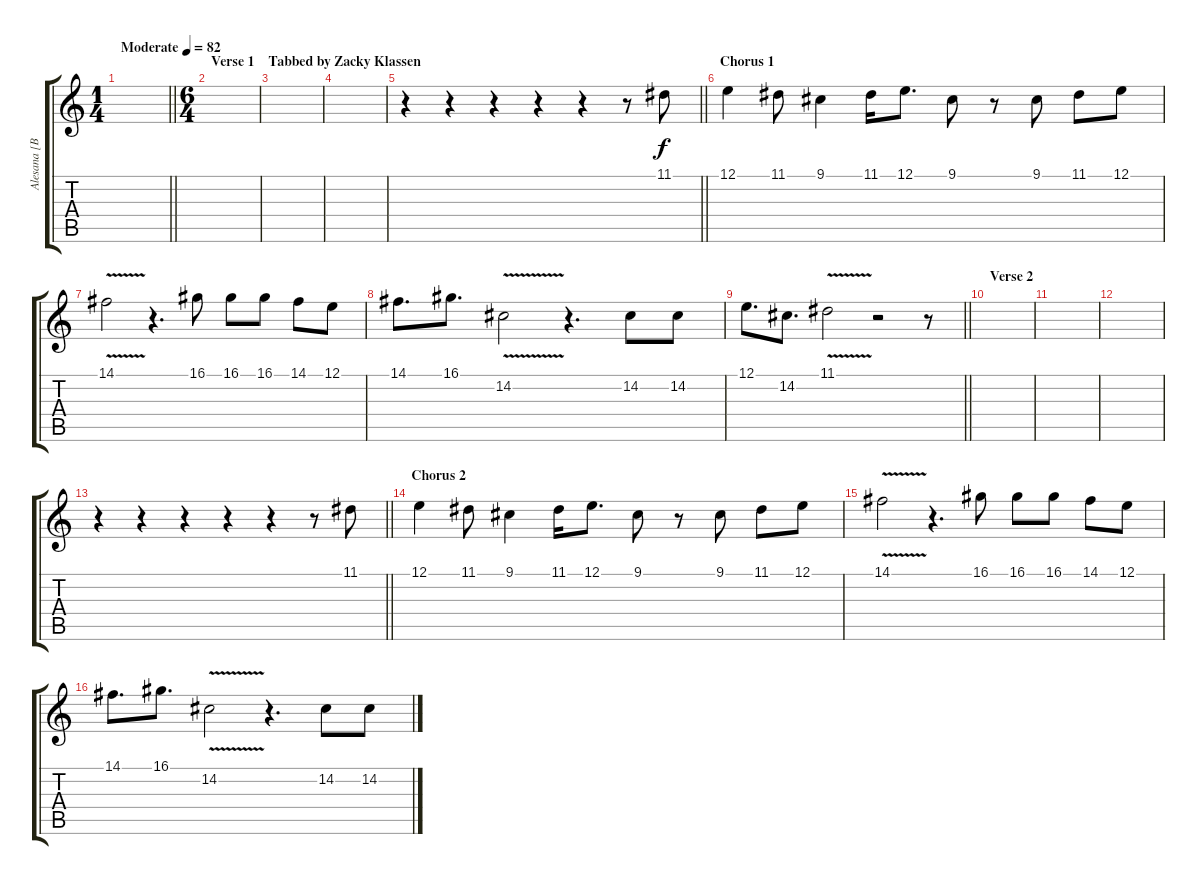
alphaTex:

\track ("Alesana [Backup Vocals]" "Alesana [B") {instrument synthvoice}
\staff {score tabs}
\tuning (E4 B3 G3 D3 A2 E2) {hide}
\ts (1 4)
\tempo (82 "Moderate")
\clef g2
\barLineRight lightlight
\ks c
|
\ts (6 4)
\section ("" "Verse 1    Tabbed by Zacky Klassen")
|
|
|
\barLineRight lightlight
r.4 r.4 r.4 r.4 r.4 r.8 11.1.8 |
\section ("" "Chorus 1")
12.1.4 11.1.8 9.1.4 11.1.16 12.1.8{d} 9.1.8 r.8 9.1.8 11.1.8 12.1.8 |
14.1{v}.2 r.4{d} 16.1.8 16.1.8 16.1.8 14.1.8 12.1.8 |
14.1.8{d} 16.1.8{d} 14.2{v}.2 r.4{d} 14.2.8 14.2.8 |
\barLineRight lightlight
12.1.8{d} 14.2.8{d} 11.1{v}.2 r.2 r.8 |
\section ("" "Verse 2")
|
|
|
\barLineRight lightlight
r.4 r.4 r.4 r.4 r.4 r.8 11.1.8 |
\section ("" "Chorus 2")
12.1.4 11.1.8 9.1.4 11.1.16 12.1.8{d} 9.1.8 r.8 9.1.8 11.1.8 12.1.8 |
14.1{v}.2 r.4{d} 16.1.8 16.1.8 16.1.8 14.1.8 12.1.8 |
14.1.8{d} 16.1.8{d} 14.2{v}.2 r.4{d} 14.2.8 14.2.8
